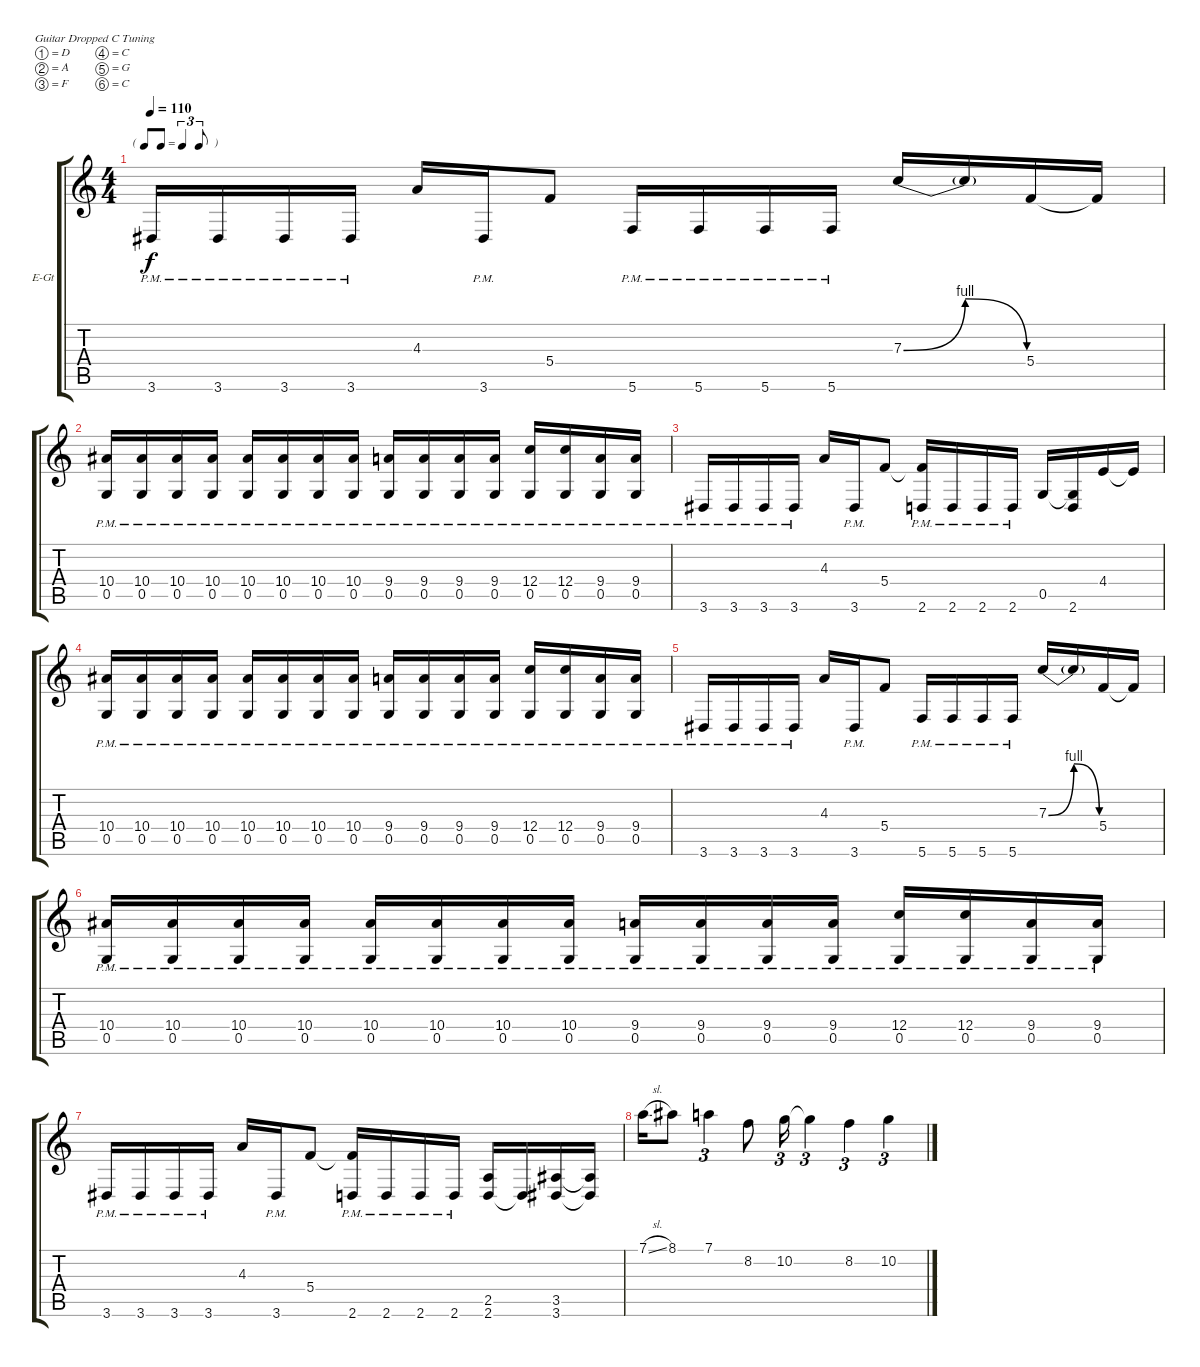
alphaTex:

\bracketExtendMode groupsimilarinstruments
\firstSystemTrackNameOrientation horizontal
\otherSystemsTrackNameOrientation horizontal
\track ("Track 2" "E-Gt") {instrument distortionguitar}
\staff {score tabs}
\tuning (D4 A3 F3 C3 G2 C2)
\ts (4 4)
\tf triplet8th
\tempo 110
\clef g2
\ks c
3.6{pm}.16{dy f} 3.6{pm}.16 3.6{pm}.16 3.6{pm}.16 4.3.16 3.6{pm}.16 5.4.8 5.6{pm}.16 5.6{pm}.16 5.6{pm}.16 5.6{pm}.16 7.3{be (bendrelease 0 0 10.2 4 20.4 4 30 0)}.16 7.3{t}.16 5.4.16 5.4{t}.16 |
(10.4 0.5{pm}).16 (10.4 0.5{pm}).16 (10.4 0.5{pm}).16 (10.4 0.5{pm}).16 (10.4 0.5{pm}).16 (10.4 0.5{pm}).16 (10.4 0.5{pm}).16 (10.4 0.5{pm}).16 (9.4 0.5{pm}).16 (9.4 0.5{pm}).16 (9.4 0.5{pm}).16 (9.4 0.5{pm}).16 (12.4 0.5{pm}).16 (12.4 0.5{pm}).16 (9.4 0.5{pm}).16 (9.4 0.5{pm}).16 |
3.6{pm}.16 3.6{pm}.16 3.6{pm}.16 3.6{pm}.16 4.3.16 3.6{pm}.16 5.4.8 (5.4{t} 2.6{pm}).16 2.6{pm}.16 2.6{pm}.16 2.6{pm}.16 0.5.16 (2.6 0.5{t}).16 4.4.16 4.4{t}.16 |
(10.4 0.5{pm}).16 (10.4 0.5{pm}).16 (10.4 0.5{pm}).16 (10.4 0.5{pm}).16 (10.4 0.5{pm}).16 (10.4 0.5{pm}).16 (10.4 0.5{pm}).16 (10.4 0.5{pm}).16 (9.4 0.5{pm}).16 (9.4 0.5{pm}).16 (9.4 0.5{pm}).16 (9.4 0.5{pm}).16 (12.4 0.5{pm}).16 (12.4 0.5{pm}).16 (9.4 0.5{pm}).16 (9.4 0.5{pm}).16 |
3.6{pm}.16 3.6{pm}.16 3.6{pm}.16 3.6{pm}.16 4.3.16 3.6{pm}.16 5.4.8 5.6{pm}.16 5.6{pm}.16 5.6{pm}.16 5.6{pm}.16 7.3{be (bendrelease 0 0 10.2 4 20.4 4 30 0)}.16 7.3{t}.16 5.4.16 5.4{t}.16 |
(10.4 0.5{pm}).16 (10.4 0.5{pm}).16 (10.4 0.5{pm}).16 (10.4 0.5{pm}).16 (10.4 0.5{pm}).16 (10.4 0.5{pm}).16 (10.4 0.5{pm}).16 (10.4 0.5{pm}).16 (9.4 0.5{pm}).16 (9.4 0.5{pm}).16 (9.4 0.5{pm}).16 (9.4 0.5{pm}).16 (12.4 0.5{pm}).16 (12.4 0.5{pm}).16 (9.4 0.5{pm}).16 (9.4 0.5{pm}).16 |
3.6{pm}.16 3.6{pm}.16 3.6{pm}.16 3.6{pm}.16 4.3.16 3.6{pm}.16 5.4.8 (5.4{t} 2.6{pm}).16 2.6{pm}.16 2.6{pm}.16 2.6{pm}.16 (2.5 2.6).16 2.6{t}.16 (3.6 3.5).16 (3.6{t} 3.5{t}).16 |
7.1{sl}.16 8.1.8 7.1.4{tu (3 2)} 8.2.8 10.2.16{tu (3 2)} 10.2{t}.4{tu (3 2)} 8.2.4{tu (3 2)} 10.2.4{tu (3 2)}
